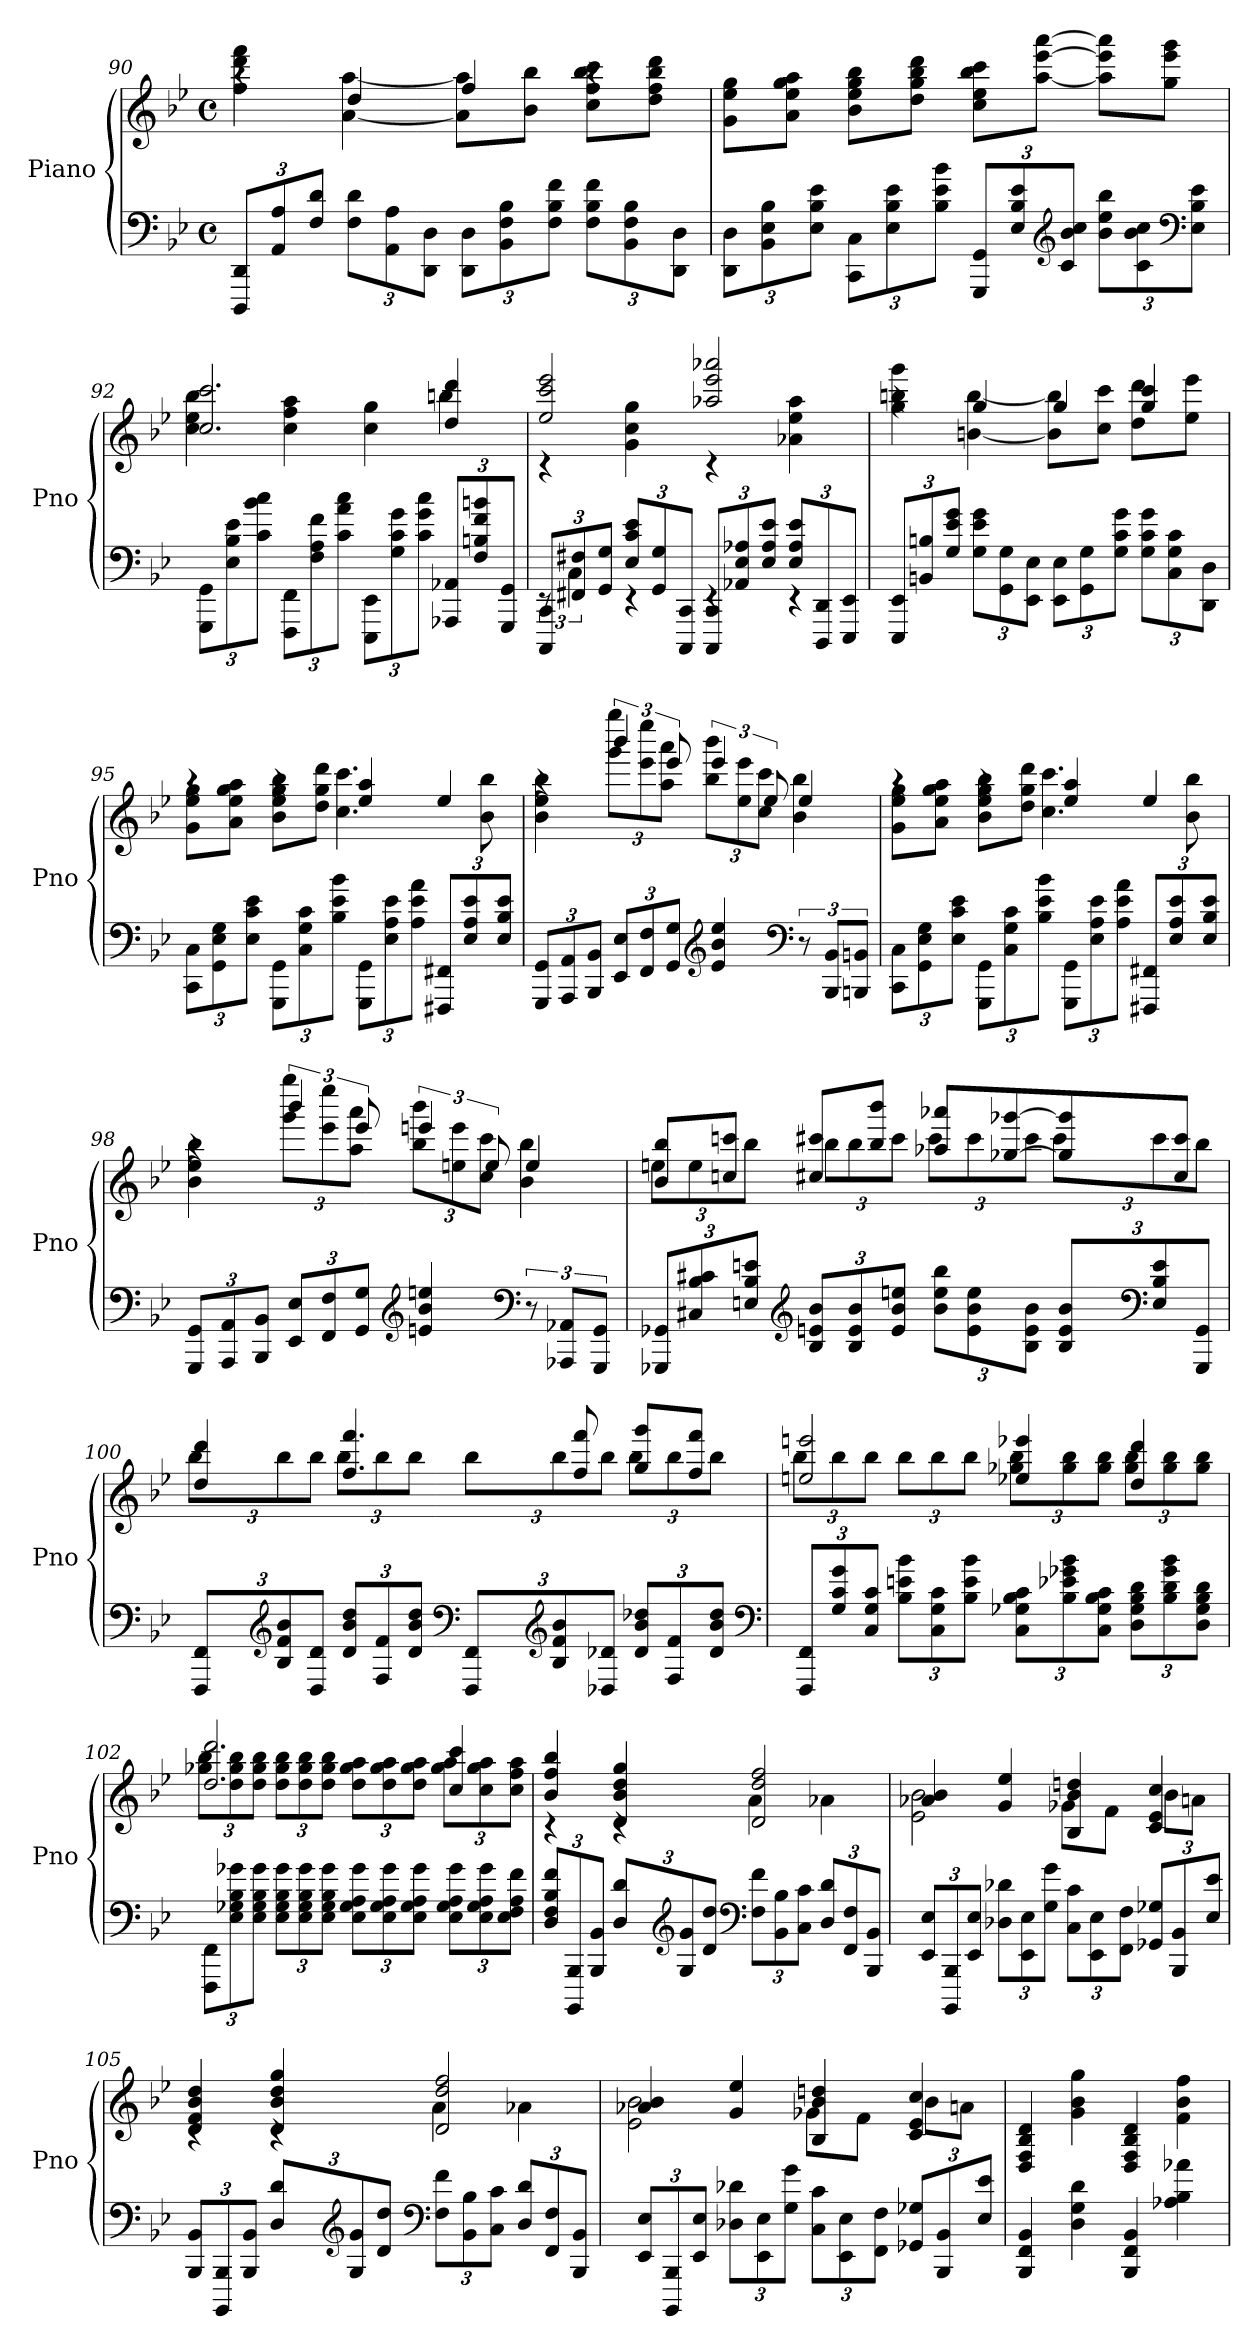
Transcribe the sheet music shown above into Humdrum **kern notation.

**kern	**kern
*part1	*part1
*staff2	*staff1
*I"Piano	*
*I'Pno	*
*clefF4	*clefG2
*k[b-e-]	*k[b-e-]
*M4/4	*M4/4
*met(c)	*met(c)
=90	=90
*	*^
12DDD 12DDL	4raa	4ff 4ddd 4fff
12AA 12A	.	.
12F 12dJ	.	.
12F 12dL	4dd	[4a [4aa
12AA 12A	.	.
12DD 12DJ	.	.
12DD 12DL	4ff	8a] 8aa]L
12BB- 12F 12B-	.	.
.	.	8b- 8bb-J
12F 12B- 12fJ	.	.
12F 12B- 12fL	4raa	8cc 8ff 8bb- 8cccL
12BB- 12F 12B-	.	.
.	.	8dd 8ff 8bb- 8dddJ
12DD 12DJ	.	.
*	*v	*v
=91	=91
12DD 12DL	8g 8ee- 8ggL
12BB- 12E- 12B-	.
.	8a 8ee- 8gg 8aaJ
12E- 12B- 12e-J	.
12CC 12CL	8b- 8ee- 8gg 8bb-L
12E- 12B- 12e-	.
.	8dd 8gg 8bb- 8dddJ
12B- 12e- 12b-J	.
12GGG 12GGL	8cc 8ee- 8bb- 8cccL
12E- 12B- 12e-	.
.	[8aa [8eee- [8aaaJ
*clefG2	*
12c 12b- 12ccJ	.
12b- 12ee- 12bb-L	8aa] 8eee-] 8aaa]L
12c 12b- 12cc	.
.	8gg 8eee- 8gggJ
*clefF4	*
12E- 12B- 12e-J	.
=92	=92
*	*^
12GGG 12GGL	2.cc 2.ccc	4cc 4ee- 4bb-
12E- 12B- 12e-	.	.
12c 12b- 12ccJ	.	.
12FFF 12FFL	.	4cc 4ff 4aa
12F 12A 12f	.	.
12c 12a 12ccJ	.	.
12EEE- 12EE-L	.	4cc 4gg
12G 12c 12g	.	.
12c 12g 12ccJ	.	.
12AAA-X 12AA-XL	4dd 4ddd	4bbn
12F 12Bn 12f 12bn	.	.
12GGG 12GGJ	.	.
=93	=93	=93
*^	*	*
12CCC 12CCL	12rEE	2ee- 2ccc 2eee-	4rc
12FF#X 12F#X	6C	.	.
12GG 12GJ	.	.	.
12E- 12c 12e-L	4rEE	.	4g 4cc 4gg
12GG 12G	.	.	.
12CCC 12CCJ	.	.	.
12CCC 12CCL	4rEE	2aa-X 2eee- 2aaa-X	4rc
12AA-X 12E- 12A-X	.	.	.
12E- 12A- 12e-J	.	.	.
12E- 12A- 12e-L	4rEE	.	4a-X 4ee- 4aa-
12DDD 12DD	.	.	.
12EEE- 12EE-J	.	.	.
*v	*v	*	*
=94	=94	=94
12EEE- 12EE-L	4raa	4gg 4bbn 4ggg
12BBn 12Bn	.	.
12G 12e- 12gJ	.	.
12G 12e- 12gL	4gg	[4bn [4bb
12GG 12G	.	.
12EE- 12E-J	.	.
12EE- 12E-L	4gg	8b] 8bb]L
12GG 12G	.	.
.	.	8cc 8cccJ
12G 12c 12gJ	.	.
12G 12c 12gL	4gg 4ccc	8dd 8dddL
12C 12G 12c	.	.
.	.	8ee- 8eee-J
12DD 12DJ	.	.
=95	=95	=95
12CC 12CL	4raa	8g 8ee- 8ggL
12GG 12E- 12G	.	.
.	.	8a 8ee- 8gg 8aaJ
12E- 12c 12e-J	.	.
12GGG 12GGL	4raa	8b- 8ee- 8gg 8bb-L
12C 12G 12c	.	.
.	.	8dd 8gg 8dddJ
12B- 12e- 12b-J	.	.
12GGG 12GGL	4ee- 4aa	4.cc 4.ccc
12E- 12A 12e-	.	.
12A 12e- 12aJ	.	.
12FFF#X 12FF#XL	4ee-	.
12E- 12A 12e-	.	.
.	.	8b- 8bb-
12E- 12B- 12e-J	.	.
=96	=96	=96
12GGG 12GGL	4raa	4b- 4ee- 4bb-
12AAA 12AA	.	.
12BBB- 12BB-J	.	.
12EE- 12E-L	6bbb-	12ggg 12ggggL
12FF 12F	.	12eee- 12eeee-
12GG 12GJ	12eee-	12aa 12aaaJ
*clefG2	*	*
4e- 4b- 4ee-	6eee-	12bb- 12bbb-L
.	.	12ee- 12eee-
.	12ee-	12cc 12cccJ
*clefF4	*	*
12r	4ee-	4b- 4bb-
12BBB- 12BB-L	.	.
12BBBn 12BBnJ	.	.
=97	=97	=97
12CC 12CL	4raa	8g 8ee- 8ggL
12GG 12E- 12G	.	.
.	.	8a 8ee- 8gg 8aaJ
12E- 12c 12e-J	.	.
12GGG 12GGL	4raa	8b- 8ee- 8gg 8bb-L
12C 12G 12c	.	.
.	.	8dd 8gg 8dddJ
12B- 12e- 12b-J	.	.
12GGG 12GGL	4ee- 4aa	4.cc 4.ccc
12E- 12A 12e-	.	.
12A 12e- 12aJ	.	.
12FFF#X 12FF#XL	4ee-	.
12E- 12A 12e-	.	.
.	.	8b- 8bb-
12E- 12B- 12e-J	.	.
=98	=98	=98
12GGG 12GGL	4raa	4b- 4ee- 4bb-
12AAA 12AA	.	.
12BBB- 12BB-J	.	.
12EE- 12E-L	6bbb-	12ggg 12ggggL
12FF 12F	.	12eee- 12eeee-
12GG 12GJ	12eee-	12aa 12aaaJ
*clefG2	*	*
4en 4b- 4een	6eeen	12bb- 12bbb-L
.	.	12een 12eee
.	12ee	12cc 12cccJ
*clefF4	*	*
12r	4ee	4b- 4bb-
12AAA-X 12AA-XL	.	.
12GGG 12GGJ	.	.
=99	=99	=99
12GGG-X 12GG-XL	8b- 8bb-L	12eenL
12C#X 12B- 12c#X	.	12ee
.	8ccn 8cccnJ	.
12En 12B- 12enJ	.	12bb-J
*clefG2	*	*
12B- 12en 12b-L	8cc#X 8ccc#XL	12bb-L
12B- 12e 12b-	.	12bb-
.	8bb- 8bbb-J	.
12e 12b- 12eenJ	.	12ccc#J
12b- 12ee 12bb-L	8aa-X 8aaa-XL	12ccc#L
12e 12b- 12ee	.	12ccc#
.	[8gg-X [8ggg-X	.
12B- 12e 12b-J	.	12ccc#J
12B- 12e 12b-L	8gg-] 8ggg-]	12ccc#L
*clefF4	*	*
12E 12B- 12e	.	12ccc#
.	8cc# 8ccc#J	.
12GGG- 12GG-J	.	12bb-J
=100	=100	=100
12FFF 12FFL	4dd 4ddd	12bb-L
*clefG2	*	*
12B- 12f 12b-	.	12bb-
12D 12dJ	.	12bb-J
12d 12b- 12ddL	4.ff 4.fff	12bb-L
12F 12f	.	12bb-
12d 12b- 12ddJ	.	12bb-J
*clefF4	*	*
12FFF 12FFL	.	12bb-L
*clefG2	*	*
12B- 12f 12b-	.	12bb-
.	8ff 8fff	.
12D-X 12d-XJ	.	12bb-J
12d- 12b- 12dd-XL	8gg 8gggL	12bb-L
12F 12f	.	12bb-
.	8ff 8fffJ	.
12d- 12b- 12dd-J	.	12bb-J
*clefF4	*	*
=101	=101	=101
12FFF 12FFL	2een 2eeen	12bb-L
12G 12c 12g	.	12bb-
12C 12G 12cJ	.	12bb-J
12B- 12en 12b-L	.	12bb-L
12C 12G 12c	.	12bb-
12B- 12e 12b-J	.	12bb-J
12C 12G-X 12B- 12cL	4ee-X 4eee-X	12gg-X 12bb-L
12B- 12e-X 12g-X 12b-	.	12gg- 12bb-
12C 12G- 12B- 12cJ	.	12gg- 12bb-J
12D 12G- 12B- 12dL	4dd 4ddd	12gg- 12bb-L
12B- 12d 12g- 12b-	.	12gg- 12bb-
12D 12G- 12B- 12dJ	.	12gg- 12bb-J
=102	=102	=102
12FFF 12FFL	2.dd 2.ddd	12gg-X 12bb-L
12E- 12G-X 12B- 12g-X	.	12dd 12gg- 12bb-
12E- 12G- 12B- 12g-J	.	12dd 12gg- 12bb-J
12E- 12G- 12B- 12g-L	.	12dd 12gg- 12bb-L
12E- 12G- 12B- 12g-	.	12dd 12gg- 12bb-
12E- 12G- 12B- 12g-J	.	12dd 12gg- 12bb-J
12E- 12G- 12A 12g-L	.	12dd 12gg- 12aaL
12E- 12G- 12A 12g-	.	12dd 12gg- 12aa
12E- 12G- 12A 12g-J	.	12dd 12gg- 12aaJ
12E- 12G- 12A 12g-L	4cc 4ccc	12gg- 12aaL
12E- 12G- 12A 12g-	.	12cc 12gg- 12aa
12E- 12F 12A 12fJ	.	12cc 12ff 12aaJ
=103	=103	=103
12D 12F 12B- 12fL	4b- 4ff 4bb-	4rc
12BBBB- 12BBB-	.	.
12BBB- 12BB-J	.	.
12D 12dL	4d 4b- 4dd 4gg	4rc
*clefG2	*	*
12G 12g	.	.
12d 12ddJ	.	.
*clefF4	*	*
12F 12fL	2d 2dd 2ff	4a
12BB- 12B-	.	.
12C 12cJ	.	.
12D 12dL	.	4a-X
12FF 12F	.	.
12BBB- 12BB-J	.	.
=104	=104	=104
12EE- 12E-L	4a-X 4b-	2e- 2b-
12BBBB- 12BBB-	.	.
12EE- 12E-J	.	.
12D-X 12d-XL	4g 4ee-	.
12EE- 12E-	.	.
12G 12gJ	.	.
12C 12cL	4B- 4b- 4ddn	8g-XL
12EE- 12E-	.	.
.	.	8fJ
12FF 12FJ	.	.
12GG-X 12G-XL	4c 4e- 4cc	8b-L
12BBB- 12BB-	.	.
.	.	8anJ
12E- 12e-J	.	.
=105	=105	=105
12BBB- 12BB-L	4d 4f 4b- 4dd	4rc
12BBBB- 12BBB-	.	.
12BBB- 12BB-J	.	.
12D 12dL	4d 4b- 4dd 4gg	4rc
*clefG2	*	*
12G 12g	.	.
12d 12ddJ	.	.
*clefF4	*	*
12F 12fL	2d 2dd 2ff	4a
12BB- 12B-	.	.
12C 12cJ	.	.
12D 12dL	.	4a-X
12FF 12F	.	.
12BBB- 12BB-J	.	.
=106	=106	=106
12EE- 12E-L	4a-X 4b-	2e- 2b-
12BBBB- 12BBB-	.	.
12EE- 12E-J	.	.
12D-X 12d-XL	4g 4ee-	.
12EE- 12E-	.	.
12G 12gJ	.	.
12C 12cL	4B- 4b- 4ddn	8g-XL
12EE- 12E-	.	.
.	.	8fJ
12FF 12FJ	.	.
12GG-X 12G-XL	4c 4e- 4cc	8b-L
12BBB- 12BB-	.	.
.	.	8anJ
12E- 12e-J	.	.
*	*v	*v
=107	=107
4BBB- 4FF 4BB-	4D 4F 4B- 4d
4D 4G 4d	4g 4b- 4gg
4BBB- 4FF 4BB-	4D 4F 4B- 4d
4A-X 4B- 4a-X	4f 4b- 4ff
=	=
*-	*-
